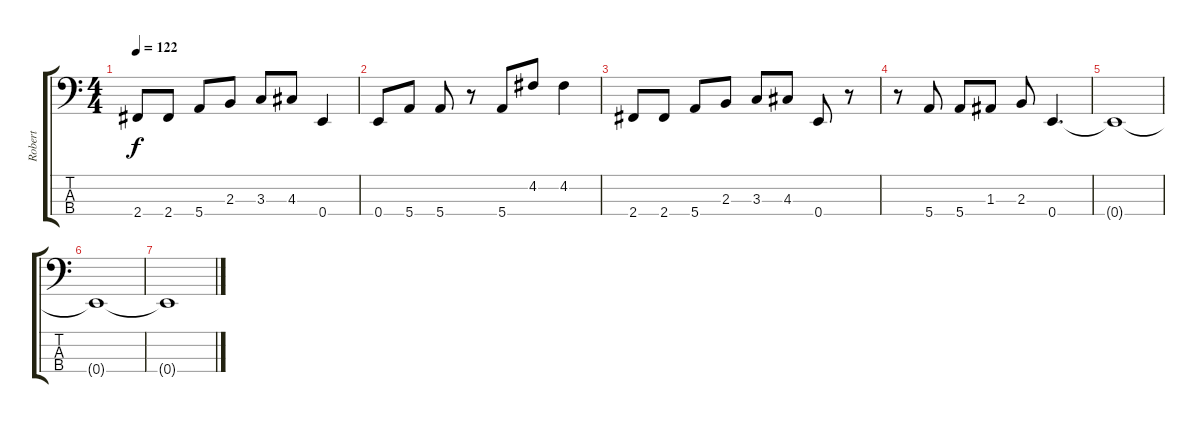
\track ("Robert" "Robert") {instrument electricbassfinger}
\staff {score tabs}
\tuning (G2 D2 A1 E1) {hide}
\ts (4 4)
\tempo 122
\clef f4
\ks c
2.4.8{dy f} 2.4.8 5.4.8 2.3.8 3.3.8 4.3.8 0.4.4 |
0.4.8 5.4.8 5.4.8 r.8 5.4.8 4.2.8 4.2.4 |
2.4.8 2.4.8 5.4.8 2.3.8 3.3.8 4.3.8 0.4.8 r.8 |
r.8 5.4.8 5.4.8 1.3.8 2.3.8 0.4.4{d} |
0.4{t}.1 |
0.4{t}.1 |
0.4{t}.1
